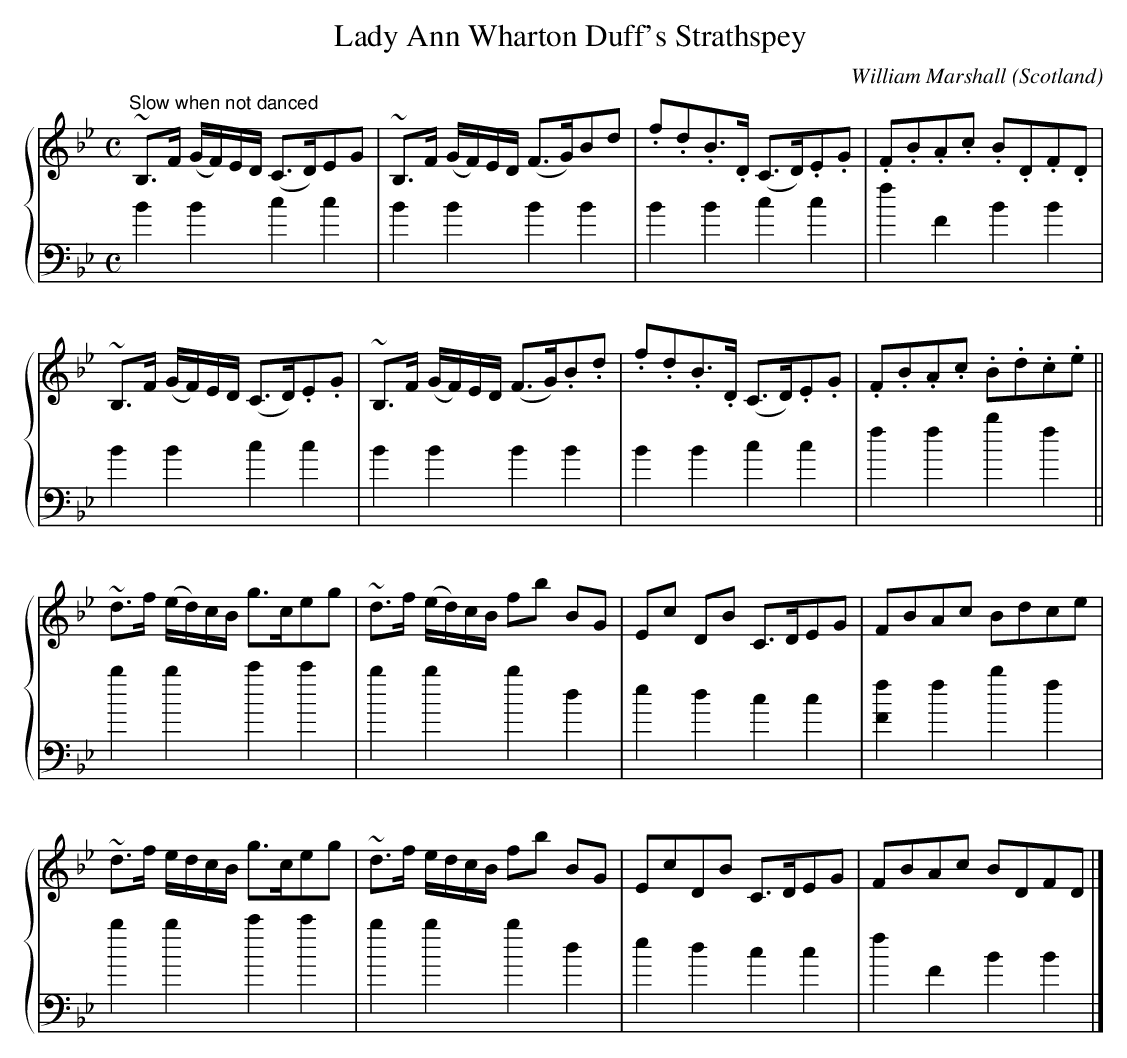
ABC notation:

X:1
T:Lady Ann Wharton Duff's Strathspey
C:William Marshall
L:1/8
M:C
O:Scotland
K:Bb
%%staves { 1 2 }
V:1
"^Slow when not danced"
~B,>F (G/F/)E/D/ (C>D)EG | ~B,>F (G/F/)E/D/ (F>G)Bd | \
.f.d.B>.D (C>D).E.G | .F.B.A.c .B.D.F.D |
~B,>F (G/F/)E/D/ (C>D).E.G | ~B,>F (G/F/)E/D/ (F>G).B.d | \
.f.d.B>.D (C>D).E.G | .F.B.A.c .B.d.c.e ||
~d>f (e/d/)c/B/ g>ceg | ~d>f (e/d/)c/B/ fb BG | \
Ec DB C>DEG | FBAc Bdce |
~d>f e/d/c/B/ g>ceg | ~d>f e/d/c/B/ fb BG | \
EcDB C>DEG | FBAc BDFD |]
V:2 clef=bass
L:1/4
BBcc | BBBB | BBcc | fFBB | BBcc | BBBB | BBcc | ffbf || \
bbc'c' | bbbd | edcc | [fF]fbf | bbc'c' | bbbd | edcc | fFBB |]
